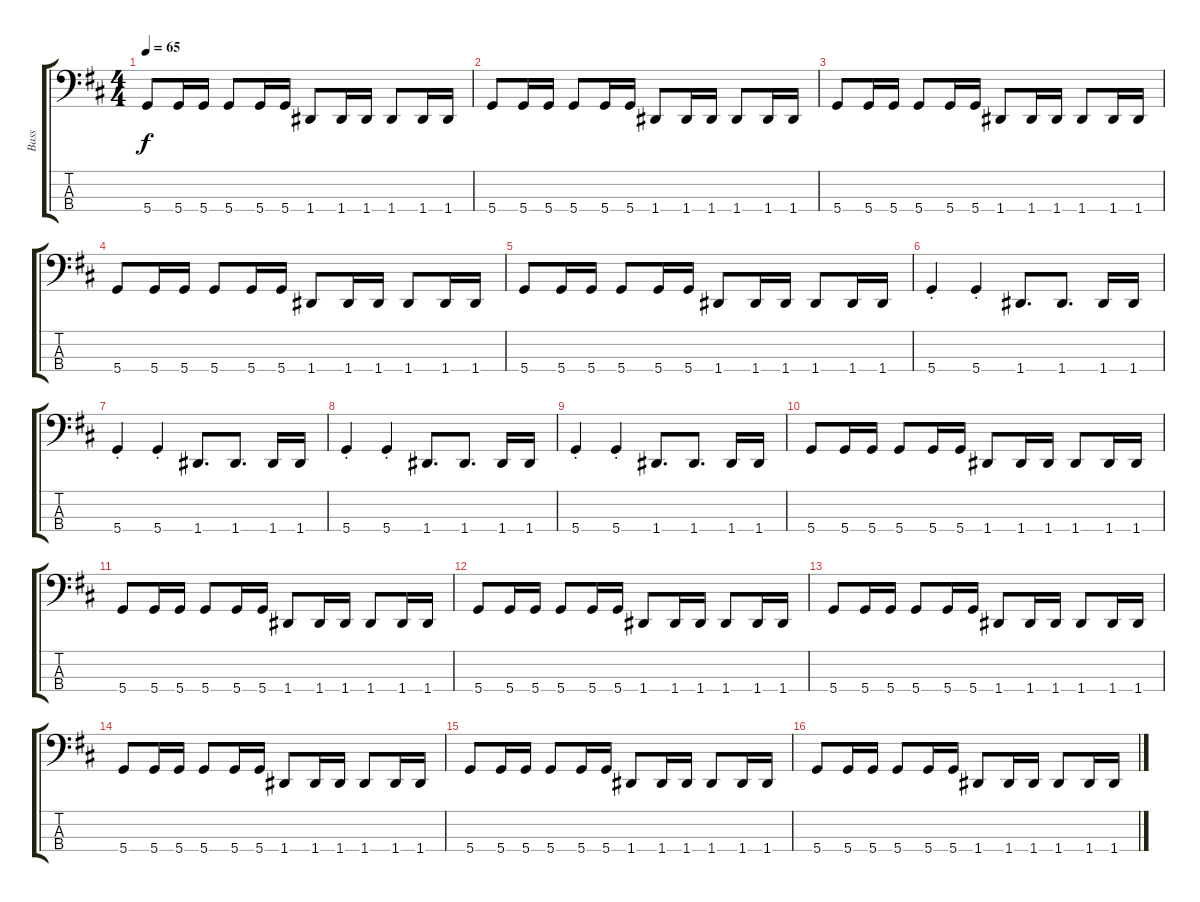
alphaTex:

\track ("Bass" "Bass") {instrument electricbassfinger}
\staff {score tabs}
\tuning (G2 D2 A1 D1) {hide}
\ts (4 4)
\tempo 65
\clef f4
\ks d
5.4.8{dy f} 5.4.16 5.4.16 5.4.8 5.4.16 5.4.16 1.4.8 1.4.16 1.4.16 1.4.8 1.4.16 1.4.16 |
5.4.8 5.4.16 5.4.16 5.4.8 5.4.16 5.4.16 1.4.8 1.4.16 1.4.16 1.4.8 1.4.16 1.4.16 |
5.4.8 5.4.16 5.4.16 5.4.8 5.4.16 5.4.16 1.4.8 1.4.16 1.4.16 1.4.8 1.4.16 1.4.16 |
5.4.8 5.4.16 5.4.16 5.4.8 5.4.16 5.4.16 1.4.8 1.4.16 1.4.16 1.4.8 1.4.16 1.4.16 |
5.4.8 5.4.16 5.4.16 5.4.8 5.4.16 5.4.16 1.4.8 1.4.16 1.4.16 1.4.8 1.4.16 1.4.16 |
5.4{st}.4 5.4{st}.4 1.4.8{d} 1.4.8{d} 1.4.16 1.4.16 |
5.4{st}.4 5.4{st}.4 1.4.8{d} 1.4.8{d} 1.4.16 1.4.16 |
5.4{st}.4 5.4{st}.4 1.4.8{d} 1.4.8{d} 1.4.16 1.4.16 |
5.4{st}.4 5.4{st}.4 1.4.8{d} 1.4.8{d} 1.4.16 1.4.16 |
5.4.8 5.4.16 5.4.16 5.4.8 5.4.16 5.4.16 1.4.8 1.4.16 1.4.16 1.4.8 1.4.16 1.4.16 |
5.4.8 5.4.16 5.4.16 5.4.8 5.4.16 5.4.16 1.4.8 1.4.16 1.4.16 1.4.8 1.4.16 1.4.16 |
5.4.8 5.4.16 5.4.16 5.4.8 5.4.16 5.4.16 1.4.8 1.4.16 1.4.16 1.4.8 1.4.16 1.4.16 |
5.4.8 5.4.16 5.4.16 5.4.8 5.4.16 5.4.16 1.4.8 1.4.16 1.4.16 1.4.8 1.4.16 1.4.16 |
5.4.8 5.4.16 5.4.16 5.4.8 5.4.16 5.4.16 1.4.8 1.4.16 1.4.16 1.4.8 1.4.16 1.4.16 |
5.4.8 5.4.16 5.4.16 5.4.8 5.4.16 5.4.16 1.4.8 1.4.16 1.4.16 1.4.8 1.4.16 1.4.16 |
5.4.8 5.4.16 5.4.16 5.4.8 5.4.16 5.4.16 1.4.8 1.4.16 1.4.16 1.4.8 1.4.16 1.4.16
